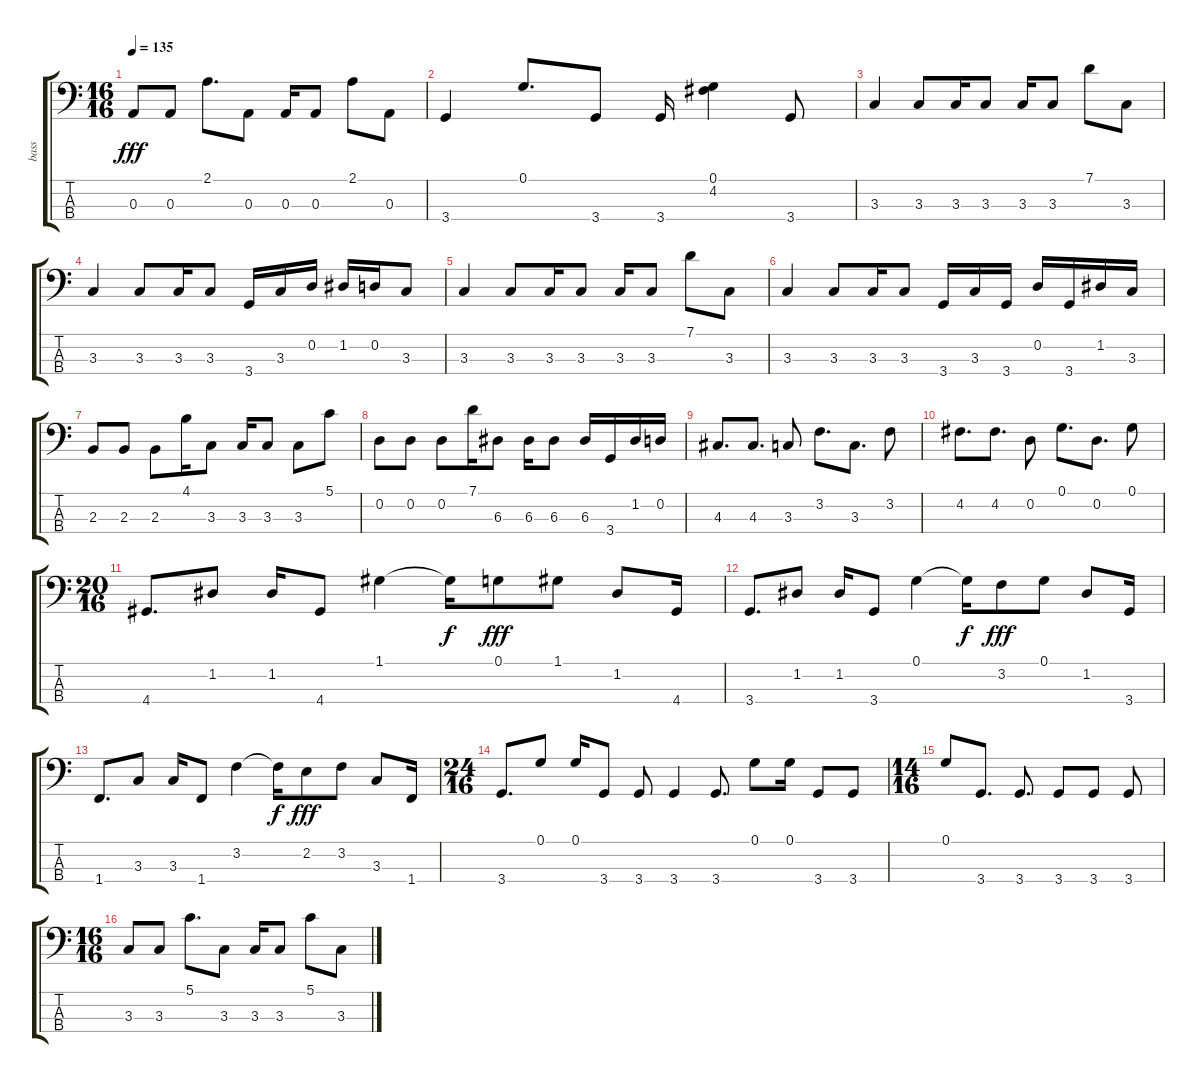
\track ("bass" "bass") {instrument electricbassfinger}
\staff {score tabs}
\tuning (G2 D2 A1 E1) {hide}
\ts (16 16)
\tempo 135
\clef f4
\ks c
0.3.8{dy fff} 0.3.8 2.1.8{d} 0.3.8 0.3.16 0.3.8 2.1.8 0.3.8 |
3.4.4 0.1.8{d} 3.4.8 3.4.16 (0.1 4.2).4 3.4.8 |
3.3.4 3.3.8 3.3.16 3.3.8 3.3.16 3.3.8 7.1.8 3.3.8 |
3.3.4 3.3.8 3.3.16 3.3.8 3.4.16 3.3.16 0.2.16 1.2.16 0.2.16 3.3.8 |
3.3.4 3.3.8 3.3.16 3.3.8 3.3.16 3.3.8 7.1.8 3.3.8 |
3.3.4 3.3.8 3.3.16 3.3.8 3.4.16 3.3.16 3.4.16 0.2.16 3.4.16 1.2.16 3.3.16 |
2.3.8 2.3.8 2.3.8 4.1.16 3.3.8 3.3.16 3.3.8 3.3.8 5.1.8 |
0.2.8 0.2.8 0.2.8 7.1.16 6.3.8 6.3.16 6.3.8 6.3.16 3.4.16 1.2.16 0.2.16 |
4.3.8{d} 4.3.8{d} 3.3.8 3.2.8{d} 3.3.8{d} 3.2.8 |
4.2.8{d} 4.2.8{d} 0.2.8 0.1.8{d} 0.2.8{d} 0.1.8 |
\ts (20 16)
4.4.8{d} 1.2.8 1.2.16 4.4.8 1.1.4 1.1{t}.16{dy f} 0.1.8{dy fff} 1.1.8 1.2.8 4.4.16 |
3.4.8{d} 1.2.8 1.2.16 3.4.8 0.1.4 0.1{t}.16{dy f} 3.2.8{dy fff} 0.1.8 1.2.8 3.4.16 |
1.4.8{d} 3.3.8 3.3.16 1.4.8 3.2.4 3.2{t}.16{dy f} 2.2.8{dy fff} 3.2.8 3.3.8 1.4.16 |
\ts (24 16)
3.4.8{d} 0.1.8 0.1.16 3.4.8 3.4.8 3.4.4 3.4.8{d} 0.1.8 0.1.16 3.4.8 3.4.8 |
\ts (14 16)
0.1.8 3.4.8{d} 3.4.8{d} 3.4.8 3.4.8 3.4.8 |
\ts (16 16)
3.3.8 3.3.8 5.1.8{d} 3.3.8 3.3.16 3.3.8 5.1.8 3.3.8
